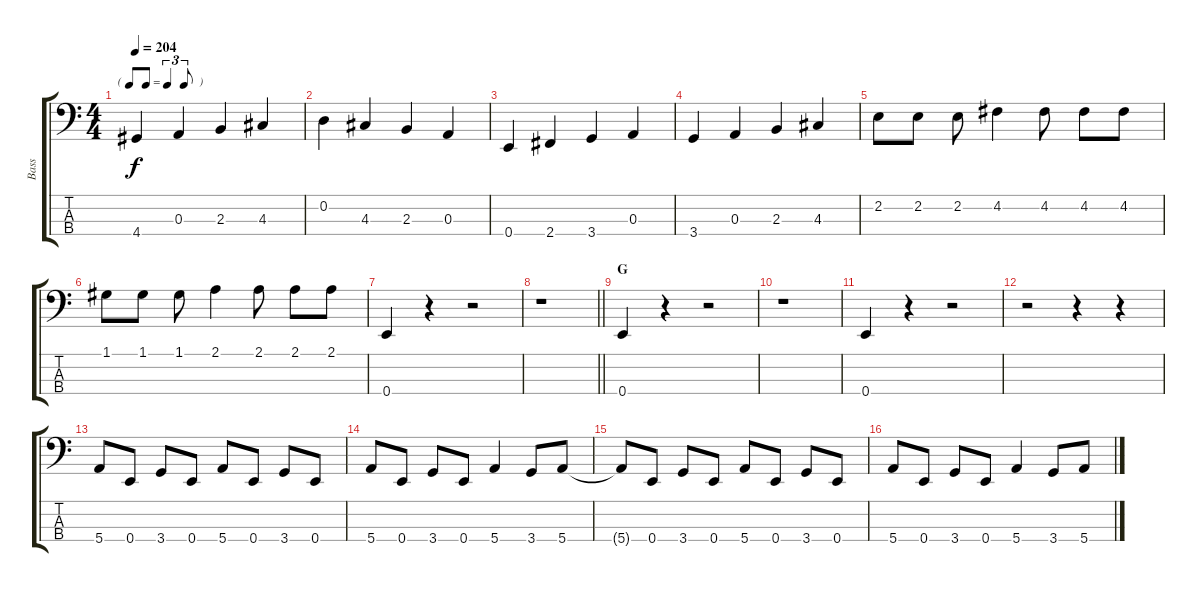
\track ("Bass" "Bass") {instrument electricbasspick}
\staff {score tabs}
\tuning (G2 D2 A1 E1) {hide}
\ts (4 4)
\tf triplet8th
\tempo 204
\clef f4
\ks c
4.4.4{dy f} 0.3.4 2.3.4 4.3.4 |
0.2.4 4.3.4 2.3.4 0.3.4 |
0.4.4 2.4.4 3.4.4 0.3.4 |
3.4.4 0.3.4 2.3.4 4.3.4 |
2.2.8 2.2.8 2.2.8 4.2.4 4.2.8 4.2.8 4.2.8 |
1.1.8 1.1.8 1.1.8 2.1.4 2.1.8 2.1.8 2.1.8 |
0.4.4{volume 16 instrument slapbass1} r.4 r.2 |
\barLineRight lightlight
r.1 |
\section ("" "G")
0.4.4{volume 16 instrument slapbass1} r.4 r.2 |
r.1 |
0.4.4 r.4 r.2 |
r.2 r.4 r.4 |
5.4.8{volume 12 instrument electricbasspick} 0.4.8 3.4.8 0.4.8 5.4.8 0.4.8 3.4.8 0.4.8 |
5.4.8 0.4.8 3.4.8 0.4.8 5.4.4 3.4.8 5.4.8 |
5.4{t}.8 0.4.8 3.4.8 0.4.8 5.4.8 0.4.8 3.4.8 0.4.8 |
5.4.8 0.4.8 3.4.8 0.4.8 5.4.4 3.4.8 5.4.8
